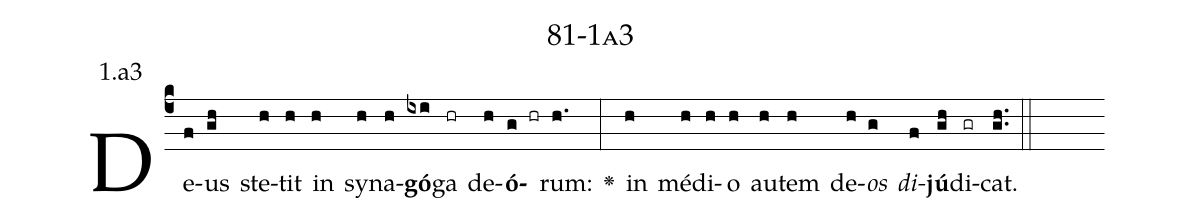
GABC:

name: 81-1a3;
annotation: 1.a3;
%%
(c4)De(f)us(gh) ste(h)tit(h) in(h) sy(h)na(h)<b>gó</b>(ixi)ga(hr) de(h)<b>ó</b>(g hr)rum:(h.) <v>\greheightstar</v>(:) in(h) mé(h)di(h)o(h) au(h)tem(h) de(h)<i>os</i>(g) <i>di</i>(f)<b>jú</b>(gh)di(gr)cat.(gh..) (::)


%E(h) u(h) o(g) u(f) a(gh) e.(gh..) (::)
